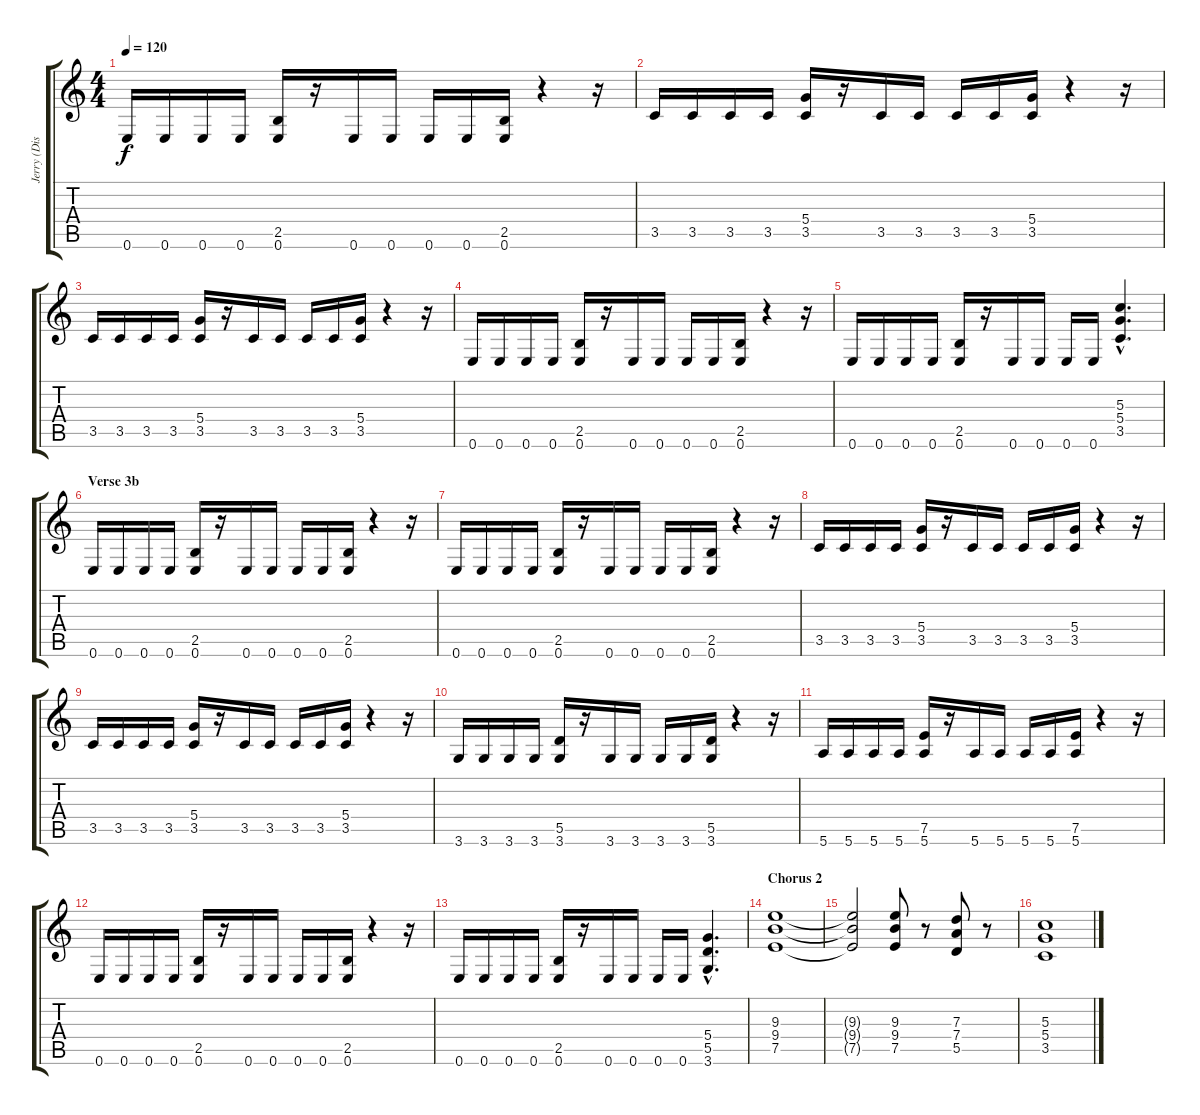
\track ("Jerry (Distortion)" "Jerry (Dis") {instrument distortionguitar}
\staff {score tabs}
\tuning (E4 B3 G3 D3 A2 E2) {hide}
\ts (4 4)
\tempo 120
\clef g2
\ks c
0.6.16{dy f} 0.6.16 0.6.16 0.6.16 (2.5 0.6).16 r.16 0.6.16 0.6.16 0.6.16 0.6.16 (2.5 0.6).16 r.4 r.16 |
3.5.16 3.5.16 3.5.16 3.5.16 (5.4 3.5).16 r.16 3.5.16 3.5.16 3.5.16 3.5.16 (5.4 3.5).16 r.4 r.16 |
3.5.16 3.5.16 3.5.16 3.5.16 (5.4 3.5).16 r.16 3.5.16 3.5.16 3.5.16 3.5.16 (5.4 3.5).16 r.4 r.16 |
0.6.16 0.6.16 0.6.16 0.6.16 (2.5 0.6).16 r.16 0.6.16 0.6.16 0.6.16 0.6.16 (2.5 0.6).16 r.4 r.16 |
0.6.16 0.6.16 0.6.16 0.6.16 (2.5 0.6).16 r.16 0.6.16 0.6.16 0.6.16 0.6.16 (5.3{hac} 5.4{hac} 3.5{hac}).4{d} |
\section ("" "Verse 3b")
0.6.16 0.6.16 0.6.16 0.6.16 (2.5 0.6).16 r.16 0.6.16 0.6.16 0.6.16 0.6.16 (2.5 0.6).16 r.4 r.16 |
0.6.16 0.6.16 0.6.16 0.6.16 (2.5 0.6).16 r.16 0.6.16 0.6.16 0.6.16 0.6.16 (2.5 0.6).16 r.4 r.16 |
3.5.16 3.5.16 3.5.16 3.5.16 (5.4 3.5).16 r.16 3.5.16 3.5.16 3.5.16 3.5.16 (5.4 3.5).16 r.4 r.16 |
3.5.16 3.5.16 3.5.16 3.5.16 (5.4 3.5).16 r.16 3.5.16 3.5.16 3.5.16 3.5.16 (5.4 3.5).16 r.4 r.16 |
3.6.16 3.6.16 3.6.16 3.6.16 (5.5 3.6).16 r.16 3.6.16 3.6.16 3.6.16 3.6.16 (5.5 3.6).16 r.4 r.16 |
5.6.16 5.6.16 5.6.16 5.6.16 (7.5 5.6).16 r.16 5.6.16 5.6.16 5.6.16 5.6.16 (7.5 5.6).16 r.4 r.16 |
0.6.16 0.6.16 0.6.16 0.6.16 (2.5 0.6).16 r.16 0.6.16 0.6.16 0.6.16 0.6.16 (2.5 0.6).16 r.4 r.16 |
0.6.16 0.6.16 0.6.16 0.6.16 (2.5 0.6).16 r.16 0.6.16 0.6.16 0.6.16 0.6.16 (5.4{hac} 5.5{hac} 3.6{hac}).4{d} |
\section ("" "Chorus 2")
(9.3 9.4 7.5).1 |
(9.3{t} 9.4{t} 7.5{t}).2 (9.3 9.4 7.5).8 r.8 (7.3 7.4 5.5).8 r.8 |
(5.3 5.4 3.5).1
